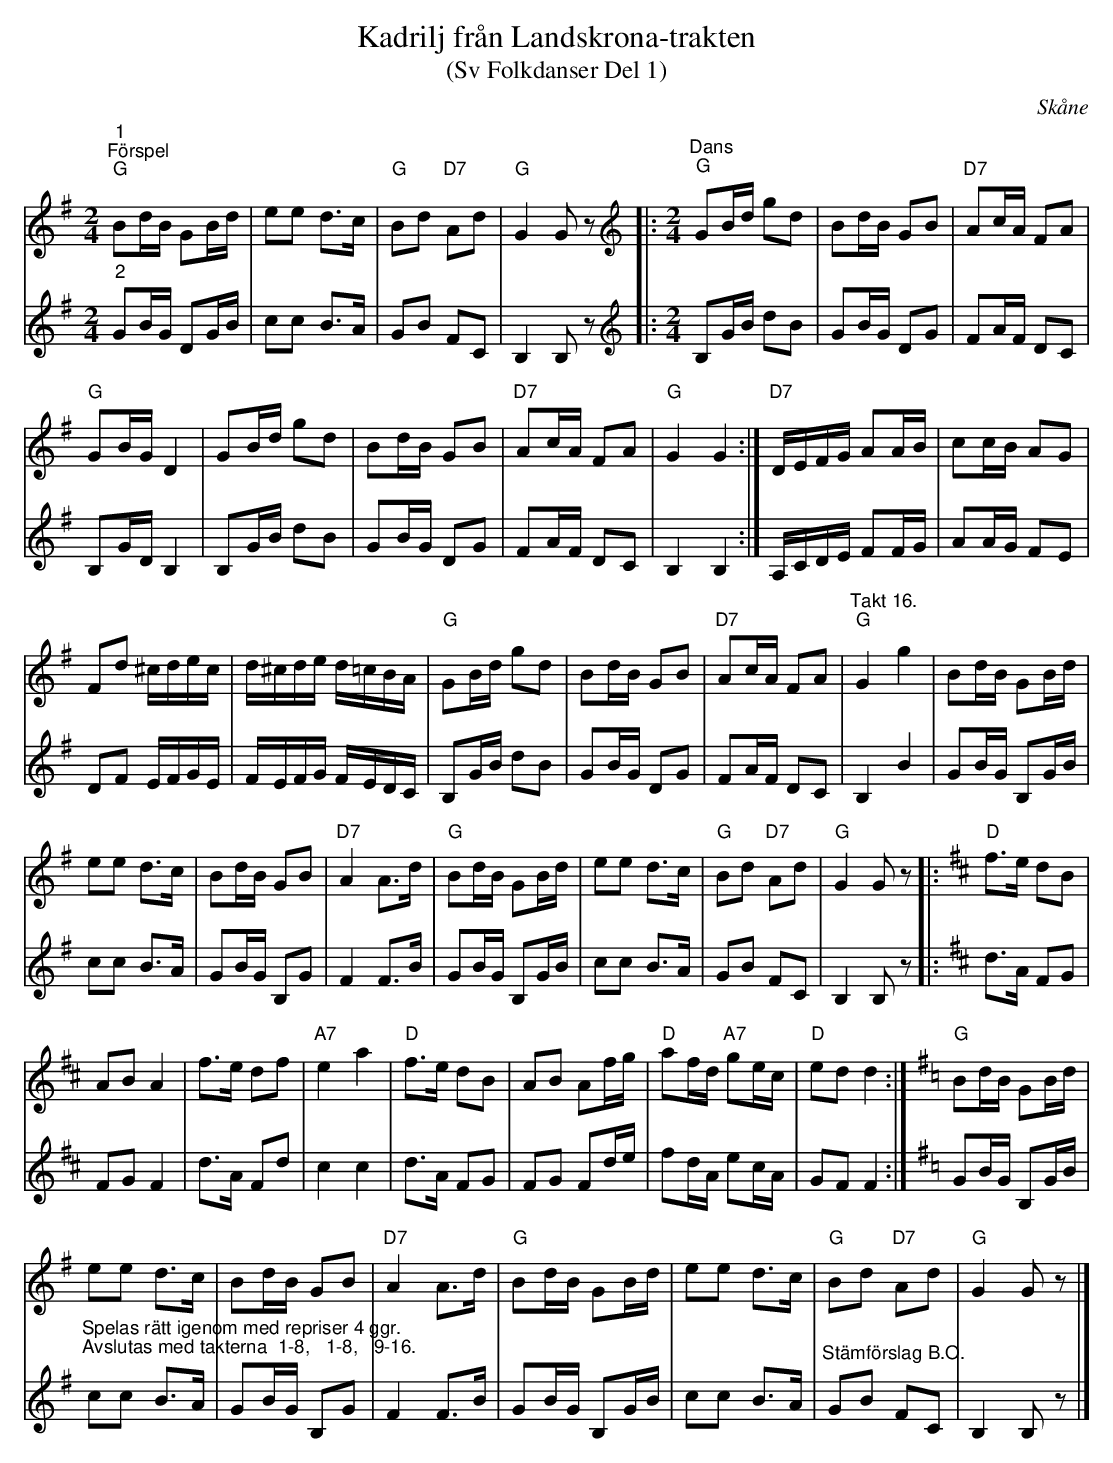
X:1
T:Kadrilj från Landskrona-trakten
T:(Sv Folkdanser Del 1)
O:Skåne
L:1/8
M:2/4
K:G
V:1
"^1""^Förspel""G" Bd/B/ GB/d/ | ee d>c |"G" Bd"D7" Ad |"G" G2 G z |: [K:G][M:2/4][K:treble]"^Dans" "G" GB/d/ gd | Bd/B/ GB |"D7" Ac/A/ FA |
"G" GB/G/ D2 | GB/d/ gd | Bd/B/ GB |"D7" Ac/A/ FA |"G" G2 G2 :|"D7" D/E/F/G/ AA/B/ | cc/B/ AG |
Fd ^c/d/e/c/ | d/^c/d/e/ d/=c/B/A/ |"G" GB/d/ gd | Bd/B/ GB |"D7" Ac/A/ FA |"^Takt 16.""G" G2 g2 | Bd/B/ GB/d/ |
ee d>c | Bd/B/ GB |"D7" A2 A>d |"G" Bd/B/ GB/d/ | ee d>c |"G" Bd"D7" Ad |"G" G2 G z |: [K:D] "D"f>e dB |
AB A2 | f>e df |"A7" e2 a2 |"D" f>e dB | AB Af/g/ |"D" af/d/ "A7"ge/c/ |"D" ed d2 :| [K:G]"G" Bd/B/ GB/d/ |
ee d>c | Bd/B/ GB |"D7" A2 A>d |"G" Bd/B/ GB/d/ | ee d>c | "G" Bd"D7" Ad |"G" G2 G z |]
V:2
"^2" GB/G/ DG/B/ | cc B>A | GB FC | B,2 B, z |:[K:G][M:2/4][K:treble] B,G/B/ dB | GB/G/ DG |
FA/F/ DC | B,G/D/ B,2 | B,G/B/ dB | GB/G/ DG | FA/F/ DC | B,2 B,2 :| A,/C/D/E/ FF/G/ | AA/G/ FE |
DF E/F/G/E/ | F/E/F/G/ F/E/D/C/ | B,G/B/ dB | GB/G/ DG | FA/F/ DC | B,2 B2 |
 GB/G/ B,G/B/ | cc B>A | GB/G/ B,G | F2 F>B | GB/G/ B,G/B/ | cc B>A | GB FC | B,2 B, z |:
[K:D] d>A FG | FG F2 | d>A Fd | c2 c2 | d>A FG | FG Fd/e/ | fd/A/ ec/A/ |
 GF F2 :|[K:G] GB/G/ B,G/B/ | "^Spelas rätt igenom med repriser 4 ggr.""^Avslutas med takterna  1-8,   1-8,   9-16."cc B>A |
GB/G/ B,G | F2 F>B | GB/G/ B,G/B/ | cc B>A | "^Stämförslag B.O."GB FC | B,2 B, z |]
